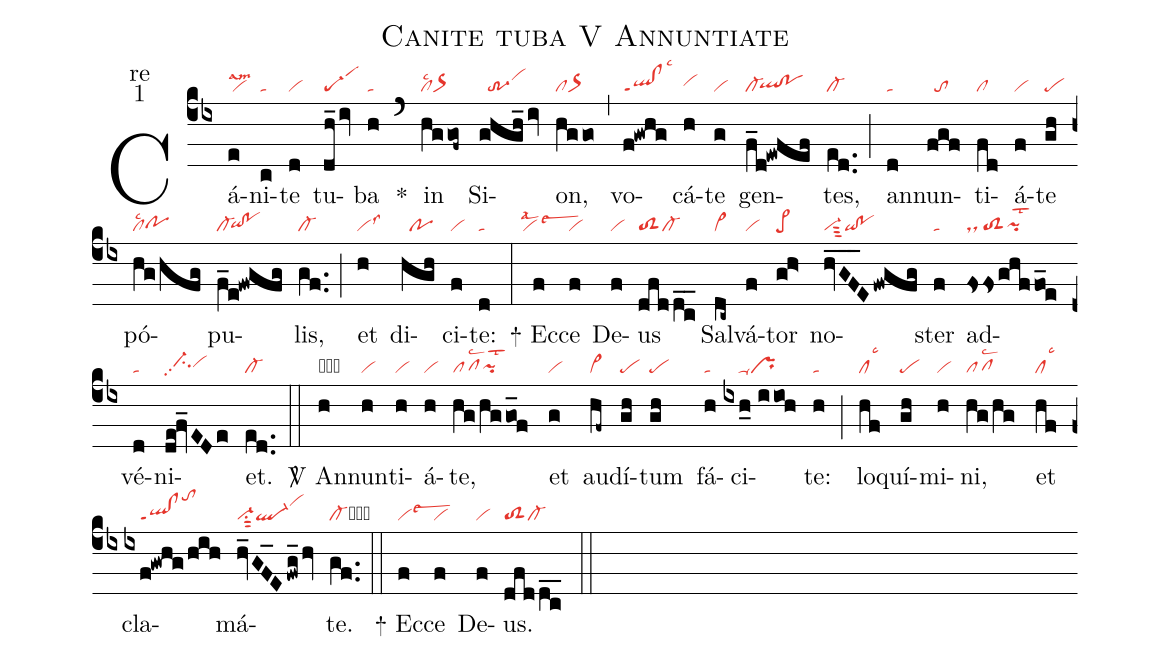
name:Canite tuba V Annuntiate;
office-part:re;
mode:1;
nabc-lines:1;
%%
(cb4) Cá(e|vilsam2)ni(c|ta)te(d|vi) tu(dh_/iv|scG-1)ba(h|ta) <sp>*</sp>(`) in(hggof~|cllsc2or>) Si(ghgh_/iv|//tr-3vihj)on,(hggo|clor>) (,) vo(f!gwhg|ql!clppt1lsc3)cá(h|vihh)te(g|vi) gen(f_d!ewfef|cl-`qlhg!pohg)tes,(ed..|cl-) (;) an(d|ta)nun(fgf|//to)ti(fd|cl)á(f|vi)te(gh|pe) pó(hg/hfg|cllsc2pohg)pu(f_e!fwgfg|cl-`qihg!pohg)lis,(gf..|cl-) (;) et(h|vilss3) di(hgh|//po)ci(f|vi)te:(d|ta) (:)

<sp>+</sp> Ec(f|```vilsal2lsew3)ce(f|vi) De(f|vi)us(dfddc__|toS2cl-) Sal(dc~|vi>)vá(f|vi)tor(gh>|pe>) no(hvGF___E/fwgfg|vi-sut3qi!po)ster(f|ta) ad(fssghffo_e|ds/toS2pihglst2)vé(d|ta)ni(de!fv_EDe|//ci-hhpp2vihh)et.(ed..|cl-) (::)

<sp>V/</sp> An(h|obvi)nun(h|vi)ti(h|vi)á(h|vi)te,(hg/hggo_f|pflsc2`pihglst2) et(g|vi) au(hf~|vi>)dí(gh|pe)tum(gh|pe) fá(h|ta)ci(ixh_0//iioh|////ta-pr)te:(h|ta) (;) lo(hf|cllsc3)quí(gh|pe)mi(h|vi)ni,(hg/hg|pflsc2) et(hf|cllsc3) cla(ixf!gwhg/hih|////ql!clppt1tohm)má(hv_GF_E/fwg_/hv|vi-su1sut2ql-vihk)te.(gf..|cl-cb) (::)

<sp>+</sp> Ec(f|vilsew3)ce(f|vi) De(f|vi)us.(dfddc__|toS2cl-) (::)
